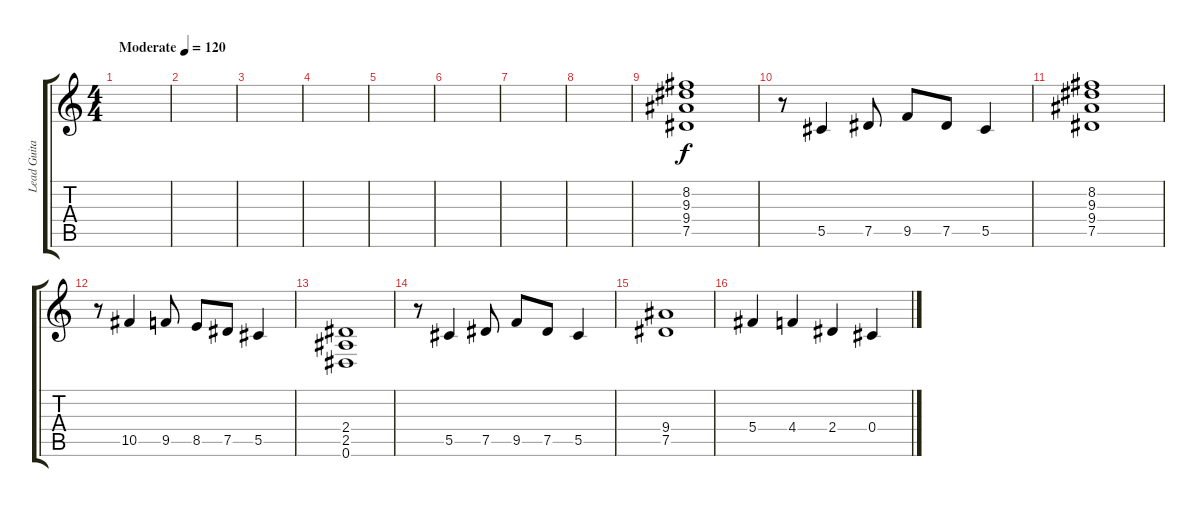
\track ("Lead Guitar" "Lead Guita") {instrument acousticguitarsteel}
\staff {score tabs}
\tuning (Eb4 Bb3 Gb3 Db3 Ab2 Eb2) {hide}
\ts (4 4)
\tempo (120 "Moderate")
\clef g2
\ks c
|
|
|
|
|
|
|
|
(8.2 9.3 9.4 7.5).1 |
r.8 5.5.4 7.5.8 9.5.8 7.5.8 5.5.4 |
(8.2 9.3 9.4 7.5).1 |
r.8 10.5.4 9.5.8 8.5.8 7.5.8 5.5.4 |
(2.4 2.5 0.6).1 |
r.8 5.5.4 7.5.8 9.5.8 7.5.8 5.5.4 |
(9.4 7.5).1 |
5.4.4 4.4.4 2.4.4 0.4.4
